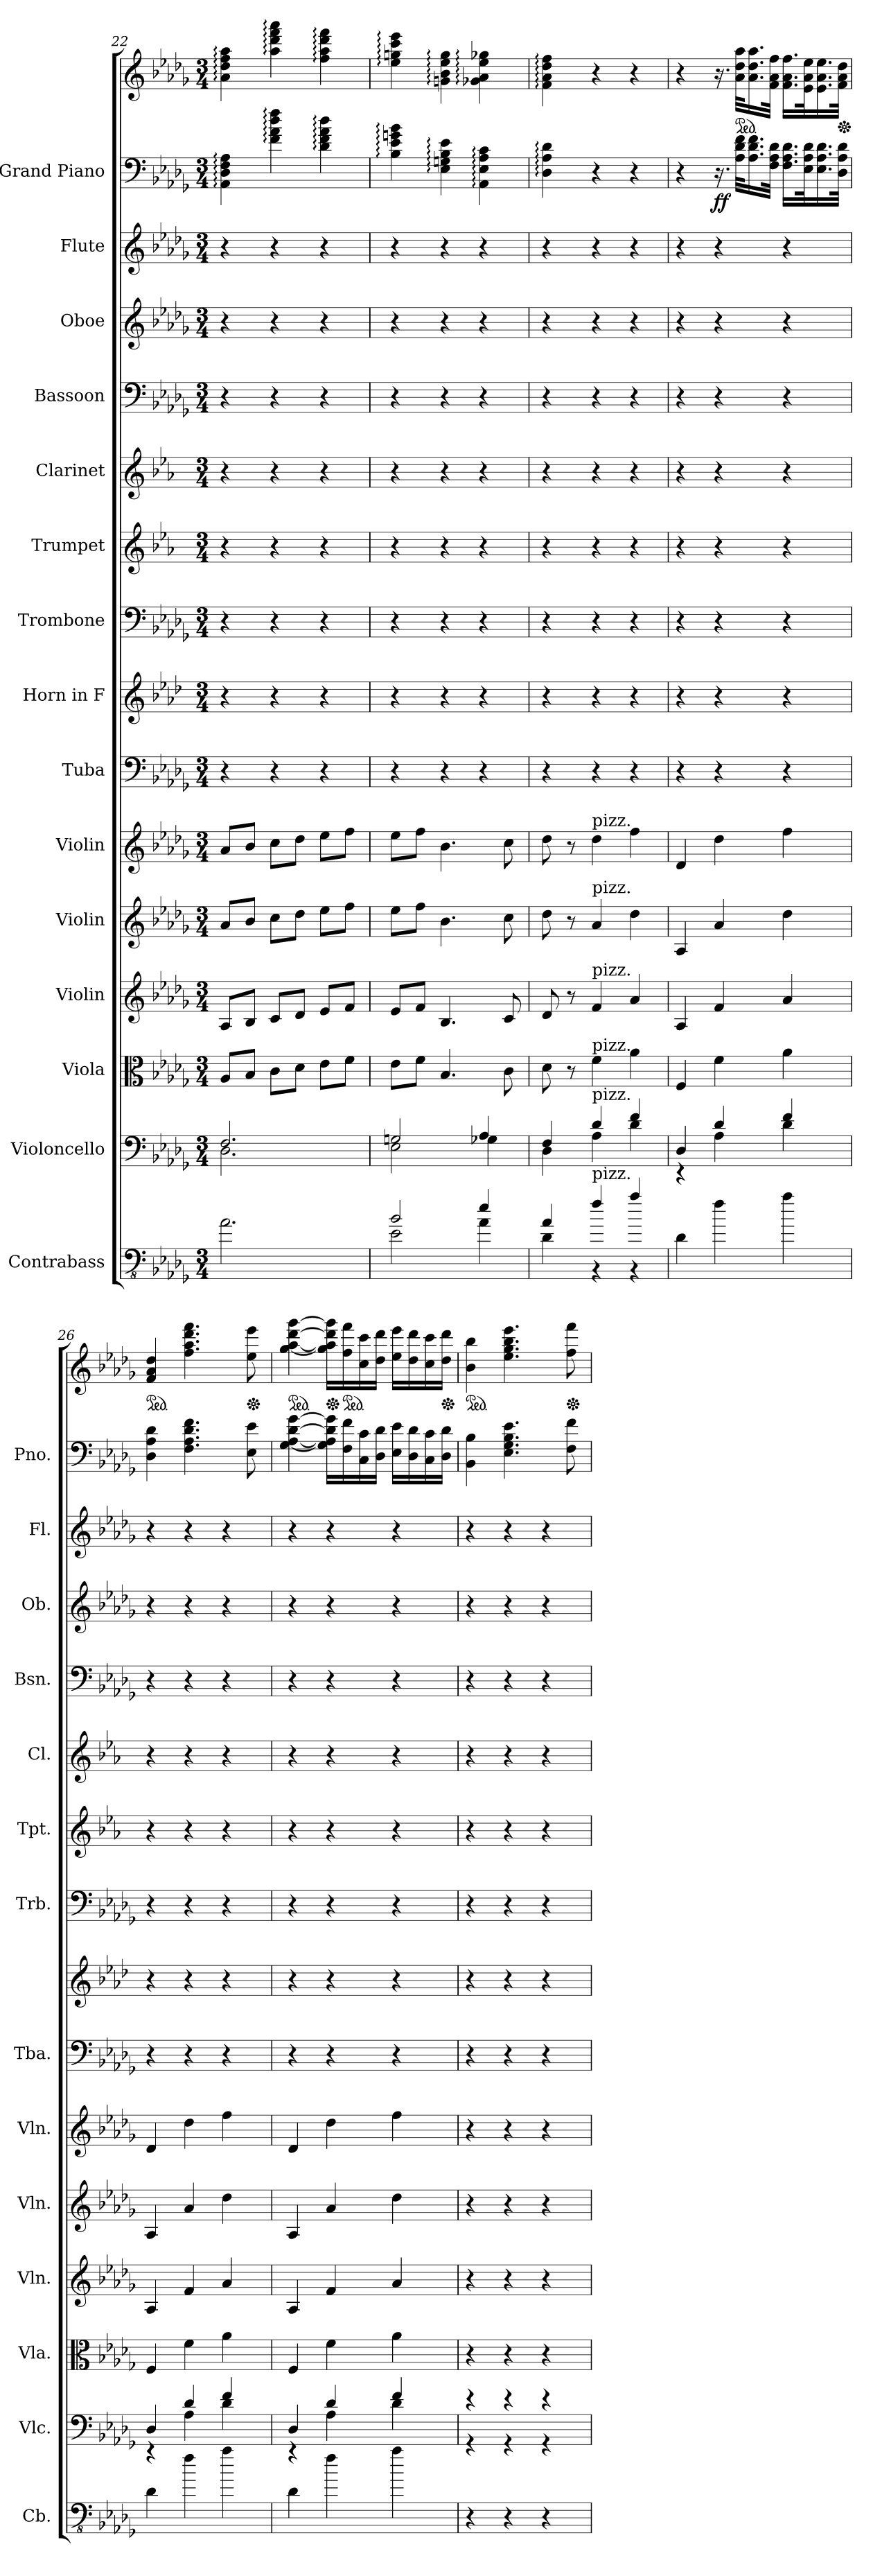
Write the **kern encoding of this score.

**kern	**kern	**kern	**kern	**kern	**kern	**kern	**kern	**kern	**kern	**kern	**kern	**kern	**kern	**kern	**kern	**dynam
*part15	*part14	*part13	*part12	*part11	*part10	*part9	*part8	*part7	*part6	*part5	*part4	*part3	*part2	*part1	*part1	*part1
*staff16	*staff15	*staff14	*staff13	*staff12	*staff11	*staff10	*staff9	*staff8	*staff7	*staff6	*staff5	*staff4	*staff3	*staff2	*staff1	*staff1/2
*I"Contrabass	*I"Violoncello	*I"Viola	*I"Violin	*I"Violin	*I"Violin	*I"Tuba	*I"Horn in F	*I"Trombone	*I"Trumpet	*I"Clarinet	*I"Bassoon	*I"Oboe	*I"Flute	*I"Grand Piano	*	*
*I'Cb.	*I'Vlc.	*I'Vla.	*I'Vln.	*I'Vln.	*I'Vln.	*I'Tba.	*	*I'Trb.	*I'Tpt.	*I'Cl.	*I'Bsn.	*I'Ob.	*I'Fl.	*I'Pno.	*	*
*clefFv4	*clefF4	*clefC3	*clefG2	*clefG2	*clefG2	*clefF4	*clefG2	*clefF4	*clefG2	*clefG2	*clefF4	*clefG2	*clefG2	*clefF4	*clefG2	*
*ITrd7c12	*	*	*	*	*	*	*ITrd4c7	*	*ITrd1c2	*ITrd1c2	*	*	*	*	*	*
*k[b-e-a-d-g-]	*k[b-e-a-d-g-]	*k[b-e-a-d-g-]	*k[b-e-a-d-g-]	*k[b-e-a-d-g-]	*k[b-e-a-d-g-]	*k[b-e-a-d-g-]	*k[b-e-a-d-g-]	*k[b-e-a-d-g-]	*k[b-e-a-d-g-]	*k[b-e-a-d-g-]	*k[b-e-a-d-g-]	*k[b-e-a-d-g-]	*k[b-e-a-d-g-]	*k[b-e-a-d-g-]	*k[b-e-a-d-g-]	*
*M3/4	*M3/4	*M3/4	*M3/4	*M3/4	*M3/4	*M3/4	*M3/4	*M3/4	*M3/4	*M3/4	*M3/4	*M3/4	*M3/4	*M3/4	*M3/4	*
=22	=22	=22	=22	=22	=22	=22	=22	=22	=22	=22	=22	=22	=22	=22	=22	=22
*	*^	*	*	*	*	*	*	*	*	*	*	*	*	*	*	*
2.AA-	2.F	2.D-	8A-L	8A-L	8a-L	8a-L	4r	4r	4r	4r	4r	4r	4r	4r	4F: 4D-: 4AA-: 4A-:	4aa-: 4ff: 4dd-: 4a-:	.
.	.	.	8B-J	8B-J	8b-J	8b-J	.	.	.	.	.	.	.	.	.	.	.
.	.	.	8cL	8cL	8ccL	8ccL	4r	4r	4r	4r	4r	4r	4r	4r	4a-: 4dd-: 4ff: 4f:	4aaa-: 4aa-: 4ddd-: 4fff:	.
.	.	.	8d-J	8d-J	8dd-J	8dd-J	.	.	.	.	.	.	.	.	.	.	.
.	.	.	8e-L	8e-L	8ee-L	8ee-L	4r	4r	4r	4r	4r	4r	4r	4r	4dd-: 4f: 4d-: 4a-:	4ff: 4fff: 4aa-: 4ddd-:	.
.	.	.	8fJ	8fJ	8ffJ	8ffJ	.	.	.	.	.	.	.	.	.	.	.
=23	=23	=23	=23	=23	=23	=23	=23	=23	=23	=23	=23	=23	=23	=23	=23	=23	=23
*^	*	*	*	*	*	*	*	*	*	*	*	*	*	*	*	*	*
2BB-	2EE-	2Gn	2E-	8e-L	8e-L	8ee-L	8ee-L	4r	4r	4r	4r	4r	4r	4r	4r	4gn: 4b-: 4B-: 4e-:	4eee-: 4ee-: 4ggn: 4ccc:	.
.	.	.	.	8fJ	8fJ	8ffJ	8ffJ	.	.	.	.	.	.	.	.	.	.	.
.	.	.	.	4.B-	4.B-	4.b-	4.b-	4r	4r	4r	4r	4r	4r	4r	4r	4e-: 4Gn: 4E-: 4B-:	4gg: 4gn: 4ee-: 4b-:	.
4E-	4AA-	4A-	4G-	.	.	.	.	4r	4r	4r	4r	4r	4r	4r	4r	4AA-: 4E-: 4c: 4A-:	4gg-X: 4g-X: 4a-: 4ee-:	.
.	.	.	.	8c	8c	8cc	8cc	.	.	.	.	.	.	.	.	.	.	.
=24	=24	=24	=24	=24	=24	=24	=24	=24	=24	=24	=24	=24	=24	=24	=24	=24	=24	=24
*	*	*	*	*	*	*	*	*	*	*	*	*	*	*	*	*	*MM88	*
4AA-	4DD-	4F	4D-	8d-	8d-	8dd-	8dd-	4r	4r	4r	4r	4r	4r	4r	4r	4d-: 4A-: 4D-:	4ff: 4f: 4a-: 4dd-:	.
.	.	.	.	8r	8r	8r	8r	.	.	.	.	.	.	.	.	.	.	.
!	!	!	!	!	!	!	!LO:TX:a:t=pizz.	!	!	!	!	!	!	!	!	!	!	!
!	!	!	!	!	!	!LO:TX:a:t=pizz.	!	!	!	!	!	!	!	!	!	!	!	!
!	!	!	!	!	!LO:TX:a:t=pizz.	!	!	!	!	!	!	!	!	!	!	!	!	!
!	!	!	!	!LO:TX:a:t=pizz.	!	!	!	!	!	!	!	!	!	!	!	!	!	!
!	!	!LO:TX:a:t=pizz.	!	!	!	!	!	!	!	!	!	!	!	!	!	!	!	!
!LO:TX:a:t=pizz.	!	!	!	!	!	!	!	!	!	!	!	!	!	!	!	!	!	!
4F	4r	4d-	4A-	4f	4f	4a-	4dd-	4r	4r	4r	4r	4r	4r	4r	4r	4r	4r	.
4A-	4r	4f	4d-	4a-	4a-	4dd-	4ff	4r	4r	4r	4r	4r	4r	4r	4r	4r	4r	.
*v	*v	*	*	*	*	*	*	*	*	*	*	*	*	*	*	*	*	*
=25	=25	=25	=25	=25	=25	=25	=25	=25	=25	=25	=25	=25	=25	=25	=25	=25	=25
*	*	*	*	*	*	*	*	*	*	*	*	*	*	*	*	*MM96	*
4DD-	4D-	4r	4F	4A-	4A-	4d-	4r	4r	4r	4r	4r	4r	4r	4r	4r	4r	.
!	!	!	!	!	!	!	!	!	!	!	!	!	!	!	!	!	!LO:DY:b=2
!	!	!	!	!	!	!	!	!	!	!	!	!	!	!	!	!	!LO:DY:n=1:b
4F	4d-	4A-	4f	4f	4a-	4dd-	4r	4r	4r	4r	4r	4r	4r	4r	16.r	16.r	f f
*	*	*	*	*	*	*	*	*	*	*	*	*	*	*	*	*ped	*
.	.	.	.	.	.	.	.	.	.	.	.	.	.	.	32A- 32d- 32fKLL	32aa- 32dd- 32a-KLL	.
.	.	.	.	.	.	.	.	.	.	.	.	.	.	.	16.A- 16.f 16.d-	16.aa- 16.dd- 16.a-	.
.	.	.	.	.	.	.	.	.	.	.	.	.	.	.	32F 32d- 32A-JJk	32ff 32a- 32fJJk	.
4A-	4f	4d-	4a-	4a-	4dd-	4ff	4r	4r	4r	4r	4r	4r	4r	4r	16.F 16.d- 16.A-LL	16.ff 16.f 16.a-LL	.
.	.	.	.	.	.	.	.	.	.	.	.	.	.	.	32E- 32d- 32A-k	32ee- 32a- 32e-k	.
.	.	.	.	.	.	.	.	.	.	.	.	.	.	.	16.E- 16.d- 16.A-	16.ee- 16.a- 16.e-	.
*	*	*	*	*	*	*	*	*	*	*	*	*	*	*	*	*Xped	*
.	.	.	.	.	.	.	.	.	.	.	.	.	.	.	32D- 32d- 32A-JJk	32dd- 32a- 32fJJk	.
=26	=26	=26	=26	=26	=26	=26	=26	=26	=26	=26	=26	=26	=26	=26	=26	=26	=26
*	*	*	*	*	*	*	*	*	*	*	*	*	*	*	*	*ped	*
4DD-	4D-	4r	4F	4A-	4A-	4d-	4r	4r	4r	4r	4r	4r	4r	4r	4d- 4A- 4D-	4dd- 4a- 4f	.
4F	4d-	4A-	4f	4f	4a-	4dd-	4r	4r	4r	4r	4r	4r	4r	4r	4.d- 4.A- 4.F 4.f	4.fff 4.ddd- 4.aa- 4.ff	.
4A-	4f	4d-	4a-	4a-	4dd-	4ff	4r	4r	4r	4r	4r	4r	4r	4r	.	.	.
*	*	*	*	*	*	*	*	*	*	*	*	*	*	*	*	*Xped	*
.	.	.	.	.	.	.	.	.	.	.	.	.	.	.	8E- 8e-	8ee- 8eee-	.
=27	=27	=27	=27	=27	=27	=27	=27	=27	=27	=27	=27	=27	=27	=27	=27	=27	=27
*	*	*	*	*	*	*	*	*	*	*	*	*	*	*	*	*ped	*
4DD-	4D-	4r	4F	4A-	4A-	4d-	4r	4r	4r	4r	4r	4r	4r	4r	[4G- [4A- [4d- [4g-	[4ggg- [4gg- [4aa- [4ddd-	.
*	*	*	*	*	*	*	*	*	*	*	*	*	*	*	*	*Xped	*
4F	4d-	4A-	4f	4f	4a-	4dd-	4r	4r	4r	4r	4r	4r	4r	4r	16d-] 16A-] 16G-] 16g-]LL	16ggg-] 16ddd-] 16aa-] 16gg-]LL	.
*	*	*	*	*	*	*	*	*	*	*	*	*	*	*	*	*ped	*
.	.	.	.	.	.	.	.	.	.	.	.	.	.	.	16F 16f	16fff 16ff	.
.	.	.	.	.	.	.	.	.	.	.	.	.	.	.	16C 16c	16ccc 16cc	.
.	.	.	.	.	.	.	.	.	.	.	.	.	.	.	16D- 16d-JJ	16ddd- 16dd-JJ	.
4A-	4f	4d-	4a-	4a-	4dd-	4ff	4r	4r	4r	4r	4r	4r	4r	4r	16E- 16e-LL	16eee- 16ee-LL	.
.	.	.	.	.	.	.	.	.	.	.	.	.	.	.	16D- 16d-	16ddd- 16dd-	.
.	.	.	.	.	.	.	.	.	.	.	.	.	.	.	16C 16c	16ccc 16cc	.
*	*	*	*	*	*	*	*	*	*	*	*	*	*	*	*	*Xped	*
.	.	.	.	.	.	.	.	.	.	.	.	.	.	.	16D- 16d-JJ	16ddd- 16dd-JJ	.
=28	=28	=28	=28	=28	=28	=28	=28	=28	=28	=28	=28	=28	=28	=28	=28	=28	=28
*	*	*	*	*	*	*	*	*	*	*	*	*	*	*	*	*ped	*
4r	4r	4r	4r	4r	4r	4r	4r	4r	4r	4r	4r	4r	4r	4r	4BB- 4B-	4bb- 4b-	.
4r	4r	4r	4r	4r	4r	4r	4r	4r	4r	4r	4r	4r	4r	4r	4.E- 4.G- 4.B- 4.e-	4.eee- 4.ee- 4.gg- 4.bb-	.
4r	4r	4r	4r	4r	4r	4r	4r	4r	4r	4r	4r	4r	4r	4r	.	.	.
*	*	*	*	*	*	*	*	*	*	*	*	*	*	*	*	*Xped	*
.	.	.	.	.	.	.	.	.	.	.	.	.	.	.	8F 8f	8fff 8ff	.
*	*v	*v	*	*	*	*	*	*	*	*	*	*	*	*	*	*	*
=	=	=	=	=	=	=	=	=	=	=	=	=	=	=	=	=
*-	*-	*-	*-	*-	*-	*-	*-	*-	*-	*-	*-	*-	*-	*-	*-	*-
